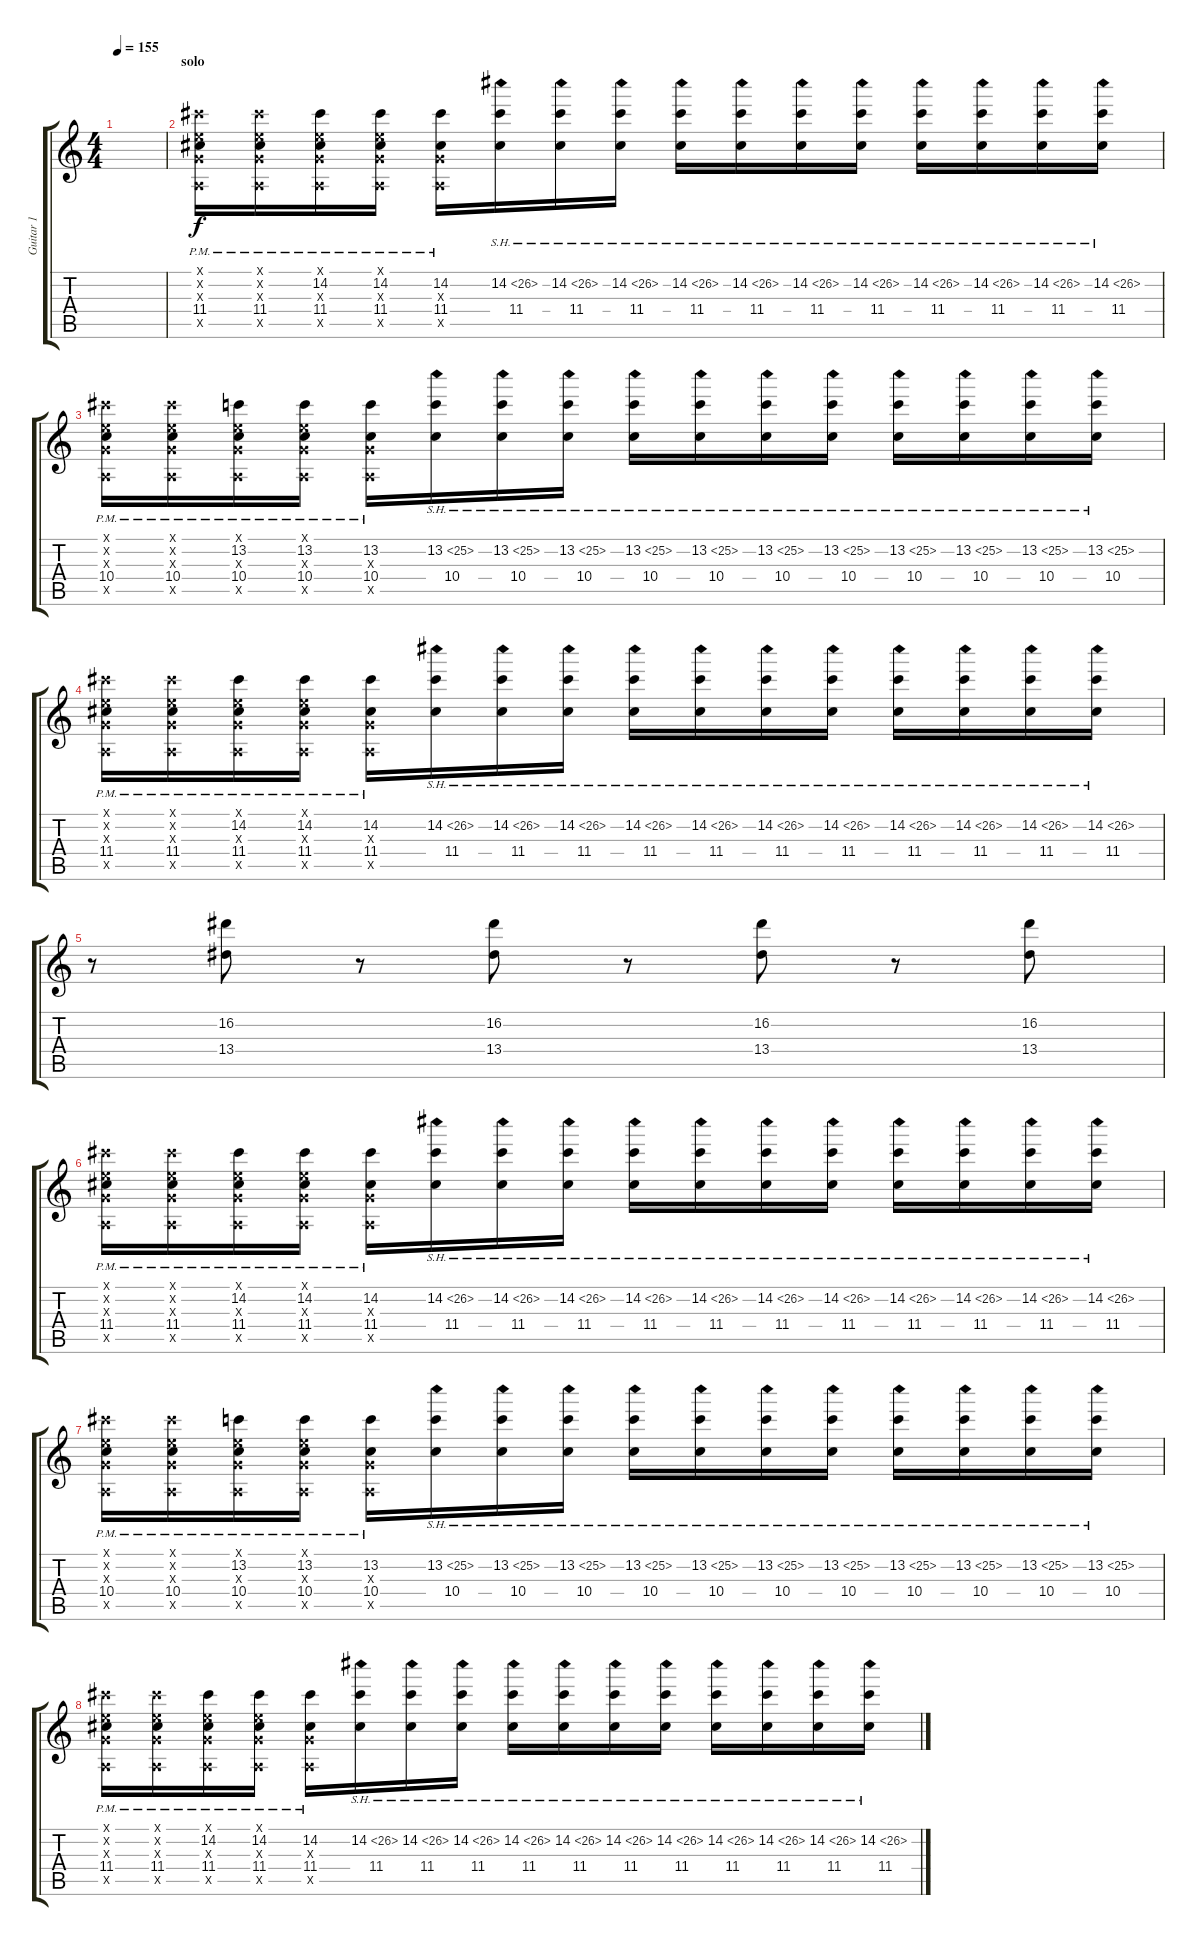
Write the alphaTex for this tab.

\track ("Guitar 1" "Guitar 1") {instrument overdrivenguitar}
\staff {score tabs}
\tuning (E4 B3 G3 D3 A2 E2) {hide}
\ts (4 4)
\tempo 155
\clef g2
\ks c
|
\section ("" "solo")
(0.1{x} 14.2{x} 0.3{x} 11.4{pm} 0.5{x}).16 (0.1{x} 14.2{x} 0.3{x} 11.4{pm} 0.5{x}).16 (0.1{x} 14.2{pm} 0.3{x} 11.4{pm} 0.5{x}).16 (0.1{x} 14.2{pm} 0.3{x} 11.4{pm} 0.5{x}).16 (14.2{pm} 0.3{x} 11.4{pm} 0.5{x}).16 (14.2{sh 12} 11.4).16 (14.2{sh 12} 11.4).16 (14.2{sh 12} 11.4).16 (14.2{sh 12} 11.4).16 (14.2{sh 12} 11.4).16 (14.2{sh 12} 11.4).16 (14.2{sh 12} 11.4).16 (14.2{sh 12} 11.4).16 (14.2{sh 12} 11.4).16 (14.2{sh 12} 11.4).16 (14.2{sh 12} 11.4).16 |
(0.1{x} 14.2{x} 0.3{x} 10.4{pm} 0.5{x}).16 (0.1{x} 14.2{x} 0.3{x} 10.4{pm} 0.5{x}).16 (0.1{x} 13.2{pm} 0.3{x} 10.4{pm} 0.5{x}).16 (0.1{x} 13.2{pm} 0.3{x} 10.4{pm} 0.5{x}).16 (13.2{pm} 0.3{x} 10.4{pm} 0.5{x}).16 (13.2{sh 12} 10.4).16 (13.2{sh 12} 10.4).16 (13.2{sh 12} 10.4).16 (13.2{sh 12} 10.4).16 (13.2{sh 12} 10.4).16 (13.2{sh 12} 10.4).16 (13.2{sh 12} 10.4).16 (13.2{sh 12} 10.4).16 (13.2{sh 12} 10.4).16 (13.2{sh 12} 10.4).16 (13.2{sh 12} 10.4).16 |
(0.1{x} 14.2{x} 0.3{x} 11.4{pm} 0.5{x}).16 (0.1{x} 14.2{x} 0.3{x} 11.4{pm} 0.5{x}).16 (0.1{x} 14.2{pm} 0.3{x} 11.4{pm} 0.5{x}).16 (0.1{x} 14.2{pm} 0.3{x} 11.4{pm} 0.5{x}).16 (14.2{pm} 0.3{x} 11.4{pm} 0.5{x}).16 (14.2{sh 12} 11.4).16 (14.2{sh 12} 11.4).16 (14.2{sh 12} 11.4).16 (14.2{sh 12} 11.4).16 (14.2{sh 12} 11.4).16 (14.2{sh 12} 11.4).16 (14.2{sh 12} 11.4).16 (14.2{sh 12} 11.4).16 (14.2{sh 12} 11.4).16 (14.2{sh 12} 11.4).16 (14.2{sh 12} 11.4).16 |
r.8 (16.2 13.4).8 r.8 (16.2 13.4).8 r.8 (16.2 13.4).8 r.8 (16.2 13.4).8 |
(0.1{x} 14.2{x} 0.3{x} 11.4{pm} 0.5{x}).16 (0.1{x} 14.2{x} 0.3{x} 11.4{pm} 0.5{x}).16 (0.1{x} 14.2{pm} 0.3{x} 11.4{pm} 0.5{x}).16 (0.1{x} 14.2{pm} 0.3{x} 11.4{pm} 0.5{x}).16 (14.2{pm} 0.3{x} 11.4{pm} 0.5{x}).16 (14.2{sh 12} 11.4).16 (14.2{sh 12} 11.4).16 (14.2{sh 12} 11.4).16 (14.2{sh 12} 11.4).16 (14.2{sh 12} 11.4).16 (14.2{sh 12} 11.4).16 (14.2{sh 12} 11.4).16 (14.2{sh 12} 11.4).16 (14.2{sh 12} 11.4).16 (14.2{sh 12} 11.4).16 (14.2{sh 12} 11.4).16 |
(0.1{x} 14.2{x} 0.3{x} 10.4{pm} 0.5{x}).16 (0.1{x} 14.2{x} 0.3{x} 10.4{pm} 0.5{x}).16 (0.1{x} 13.2{pm} 0.3{x} 10.4{pm} 0.5{x}).16 (0.1{x} 13.2{pm} 0.3{x} 10.4{pm} 0.5{x}).16 (13.2{pm} 0.3{x} 10.4{pm} 0.5{x}).16 (13.2{sh 12} 10.4).16 (13.2{sh 12} 10.4).16 (13.2{sh 12} 10.4).16 (13.2{sh 12} 10.4).16 (13.2{sh 12} 10.4).16 (13.2{sh 12} 10.4).16 (13.2{sh 12} 10.4).16 (13.2{sh 12} 10.4).16 (13.2{sh 12} 10.4).16 (13.2{sh 12} 10.4).16 (13.2{sh 12} 10.4).16 |
(0.1{x} 14.2{x} 0.3{x} 11.4{pm} 0.5{x}).16 (0.1{x} 14.2{x} 0.3{x} 11.4{pm} 0.5{x}).16 (0.1{x} 14.2{pm} 0.3{x} 11.4{pm} 0.5{x}).16 (0.1{x} 14.2{pm} 0.3{x} 11.4{pm} 0.5{x}).16 (14.2{pm} 0.3{x} 11.4{pm} 0.5{x}).16 (14.2{sh 12} 11.4).16 (14.2{sh 12} 11.4).16 (14.2{sh 12} 11.4).16 (14.2{sh 12} 11.4).16 (14.2{sh 12} 11.4).16 (14.2{sh 12} 11.4).16 (14.2{sh 12} 11.4).16 (14.2{sh 12} 11.4).16 (14.2{sh 12} 11.4).16 (14.2{sh 12} 11.4).16 (14.2{sh 12} 11.4).16
